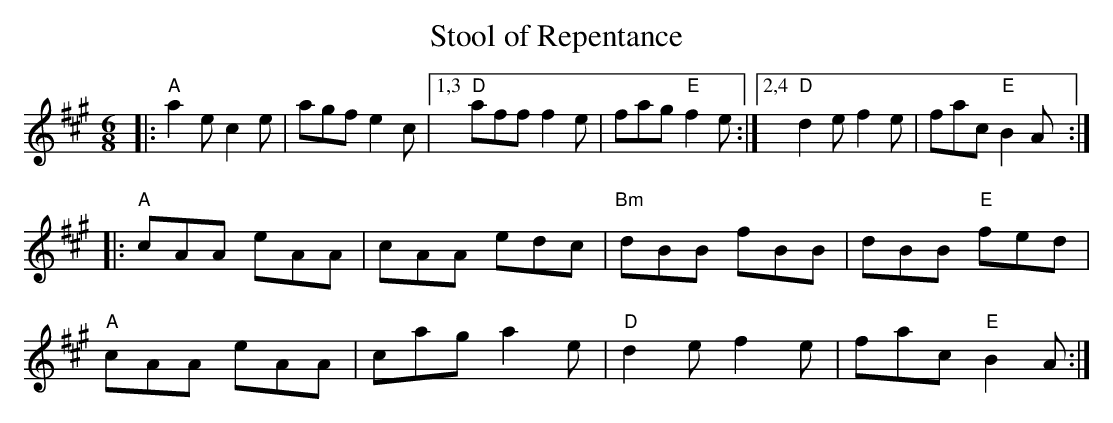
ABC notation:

X:1
T: Stool of Repentance
M: 6/8
L: 1/8
K: A
|:\
"A"a2e c2e | agf e2c |1,3 "D"aff f2e | fag "E"f2e :|2,4 "D"d2e f2e | fac "E"B2A :|
|:\
"A"cAA eAA | cAA edc | "Bm"dBB fBB | dBB "E"fed |
"A"cAA eAA | cag a2e | "D"d2e f2e | fac "E"B2A :|
